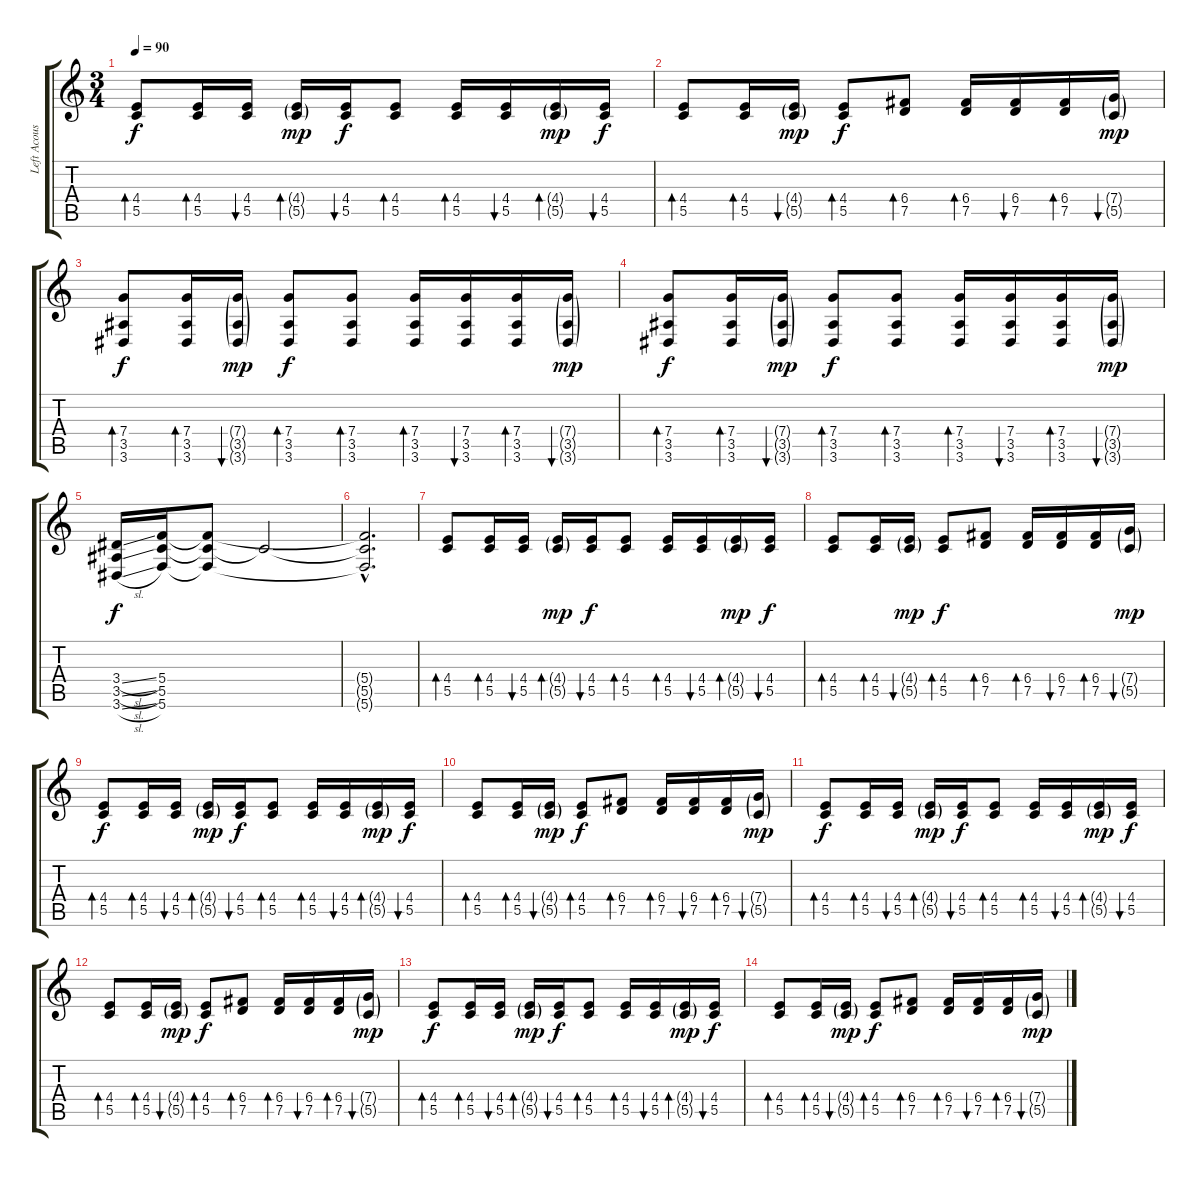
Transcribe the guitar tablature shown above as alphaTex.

\track ("Left Acoustic Stick" "Left Acous") {instrument acousticguitarsteel}
\staff {score tabs}
\tuning (D4 A3 F3 C3 G2 C2) {hide}
\ts (3 4)
\tempo 90
\clef g2
\ks c
(4.4 5.5).8{bd 60 dy f} (4.4 5.5).16{bd 60} (4.4 5.5).16{bu 60} (4.4{g} 5.5{g}).16{bd 60 dy mp} (4.4 5.5).16{bu 60 dy f} (4.4 5.5).8{bd 60} (4.4 5.5).16{bd 60} (4.4 5.5).16{bu 60} (4.4{g} 5.5{g}).16{bd 60 dy mp} (4.4 5.5).16{bu 60 dy f} |
(4.4 5.5).8{bd 60} (4.4 5.5).16{bd 60} (4.4{g} 5.5{g}).16{bu 60 dy mp} (4.4 5.5).8{bd 60 dy f} (6.4 7.5).8{bd 60} (6.4 7.5).16{bd 60} (6.4 7.5).16{bu 60} (6.4 7.5).16{bd 60} (7.4{g} 5.5{g}).16{bu 60 dy mp} |
(7.4 3.5 3.6).8{bd 60 dy f} (7.4 3.5 3.6).16{bd 60} (7.4{g} 3.5{g} 3.6{g}).16{bu 60 dy mp} (7.4 3.5 3.6).8{bd 60 dy f} (7.4 3.5 3.6).8{bd 60} (7.4 3.5 3.6).16{bd 60} (7.4 3.5 3.6).16{bu 60} (7.4 3.5 3.6).16{bd 60} (7.4{g} 3.5{g} 3.6{g}).16{bu 60 dy mp} |
(7.4 3.5 3.6).8{bd 60 dy f} (7.4 3.5 3.6).16{bd 60} (7.4{g} 3.5{g} 3.6{g}).16{bu 60 dy mp} (7.4 3.5 3.6).8{bd 60 dy f} (7.4 3.5 3.6).8{bd 60} (7.4 3.5 3.6).16{bd 60} (7.4 3.5 3.6).16{bu 60} (7.4 3.5 3.6).16{bd 60} (7.4{g} 3.5{g} 3.6{g}).16{bu 60 dy mp} |
(3.4{sl} 3.5{sl} 3.6{sl}).16{dy f} (5.4 5.5 5.6).16 (5.4{t} 5.5{t} 5.6{t}).8 5.5{t}.2 |
(5.4{hac t} 5.5{hac t} 5.6{hac t}).2{d} |
(4.4 5.5).8{bd 60} (4.4 5.5).16{bd 60} (4.4 5.5).16{bu 60} (4.4{g} 5.5{g}).16{bd 60 dy mp} (4.4 5.5).16{bu 60 dy f} (4.4 5.5).8{bd 60} (4.4 5.5).16{bd 60} (4.4 5.5).16{bu 60} (4.4{g} 5.5{g}).16{bd 60 dy mp} (4.4 5.5).16{bu 60 dy f} |
(4.4 5.5).8{bd 60} (4.4 5.5).16{bd 60} (4.4{g} 5.5{g}).16{bu 60 dy mp} (4.4 5.5).8{bd 60 dy f} (6.4 7.5).8{bd 60} (6.4 7.5).16{bd 60} (6.4 7.5).16{bu 60} (6.4 7.5).16{bd 60} (7.4{g} 5.5{g}).16{bu 60 dy mp} |
(4.4 5.5).8{bd 60 dy f} (4.4 5.5).16{bd 60} (4.4 5.5).16{bu 60} (4.4{g} 5.5{g}).16{bd 60 dy mp} (4.4 5.5).16{bu 60 dy f} (4.4 5.5).8{bd 60} (4.4 5.5).16{bd 60} (4.4 5.5).16{bu 60} (4.4{g} 5.5{g}).16{bd 60 dy mp} (4.4 5.5).16{bu 60 dy f} |
(4.4 5.5).8{bd 60} (4.4 5.5).16{bd 60} (4.4{g} 5.5{g}).16{bu 60 dy mp} (4.4 5.5).8{bd 60 dy f} (6.4 7.5).8{bd 60} (6.4 7.5).16{bd 60} (6.4 7.5).16{bu 60} (6.4 7.5).16{bd 60} (7.4{g} 5.5{g}).16{bu 60 dy mp} |
(4.4 5.5).8{bd 60 dy f} (4.4 5.5).16{bd 60} (4.4 5.5).16{bu 60} (4.4{g} 5.5{g}).16{bd 60 dy mp} (4.4 5.5).16{bu 60 dy f} (4.4 5.5).8{bd 60} (4.4 5.5).16{bd 60} (4.4 5.5).16{bu 60} (4.4{g} 5.5{g}).16{bd 60 dy mp} (4.4 5.5).16{bu 60 dy f} |
(4.4 5.5).8{bd 60} (4.4 5.5).16{bd 60} (4.4{g} 5.5{g}).16{bu 60 dy mp} (4.4 5.5).8{bd 60 dy f} (6.4 7.5).8{bd 60} (6.4 7.5).16{bd 60} (6.4 7.5).16{bu 60} (6.4 7.5).16{bd 60} (7.4{g} 5.5{g}).16{bu 60 dy mp} |
(4.4 5.5).8{bd 60 dy f} (4.4 5.5).16{bd 60} (4.4 5.5).16{bu 60} (4.4{g} 5.5{g}).16{bd 60 dy mp} (4.4 5.5).16{bu 60 dy f} (4.4 5.5).8{bd 60} (4.4 5.5).16{bd 60} (4.4 5.5).16{bu 60} (4.4{g} 5.5{g}).16{bd 60 dy mp} (4.4 5.5).16{bu 60 dy f} |
(4.4 5.5).8{bd 60} (4.4 5.5).16{bd 60} (4.4{g} 5.5{g}).16{bu 60 dy mp} (4.4 5.5).8{bd 60 dy f} (6.4 7.5).8{bd 60} (6.4 7.5).16{bd 60} (6.4 7.5).16{bu 60} (6.4 7.5).16{bd 60} (7.4{g} 5.5{g}).16{bu 60 dy mp}
